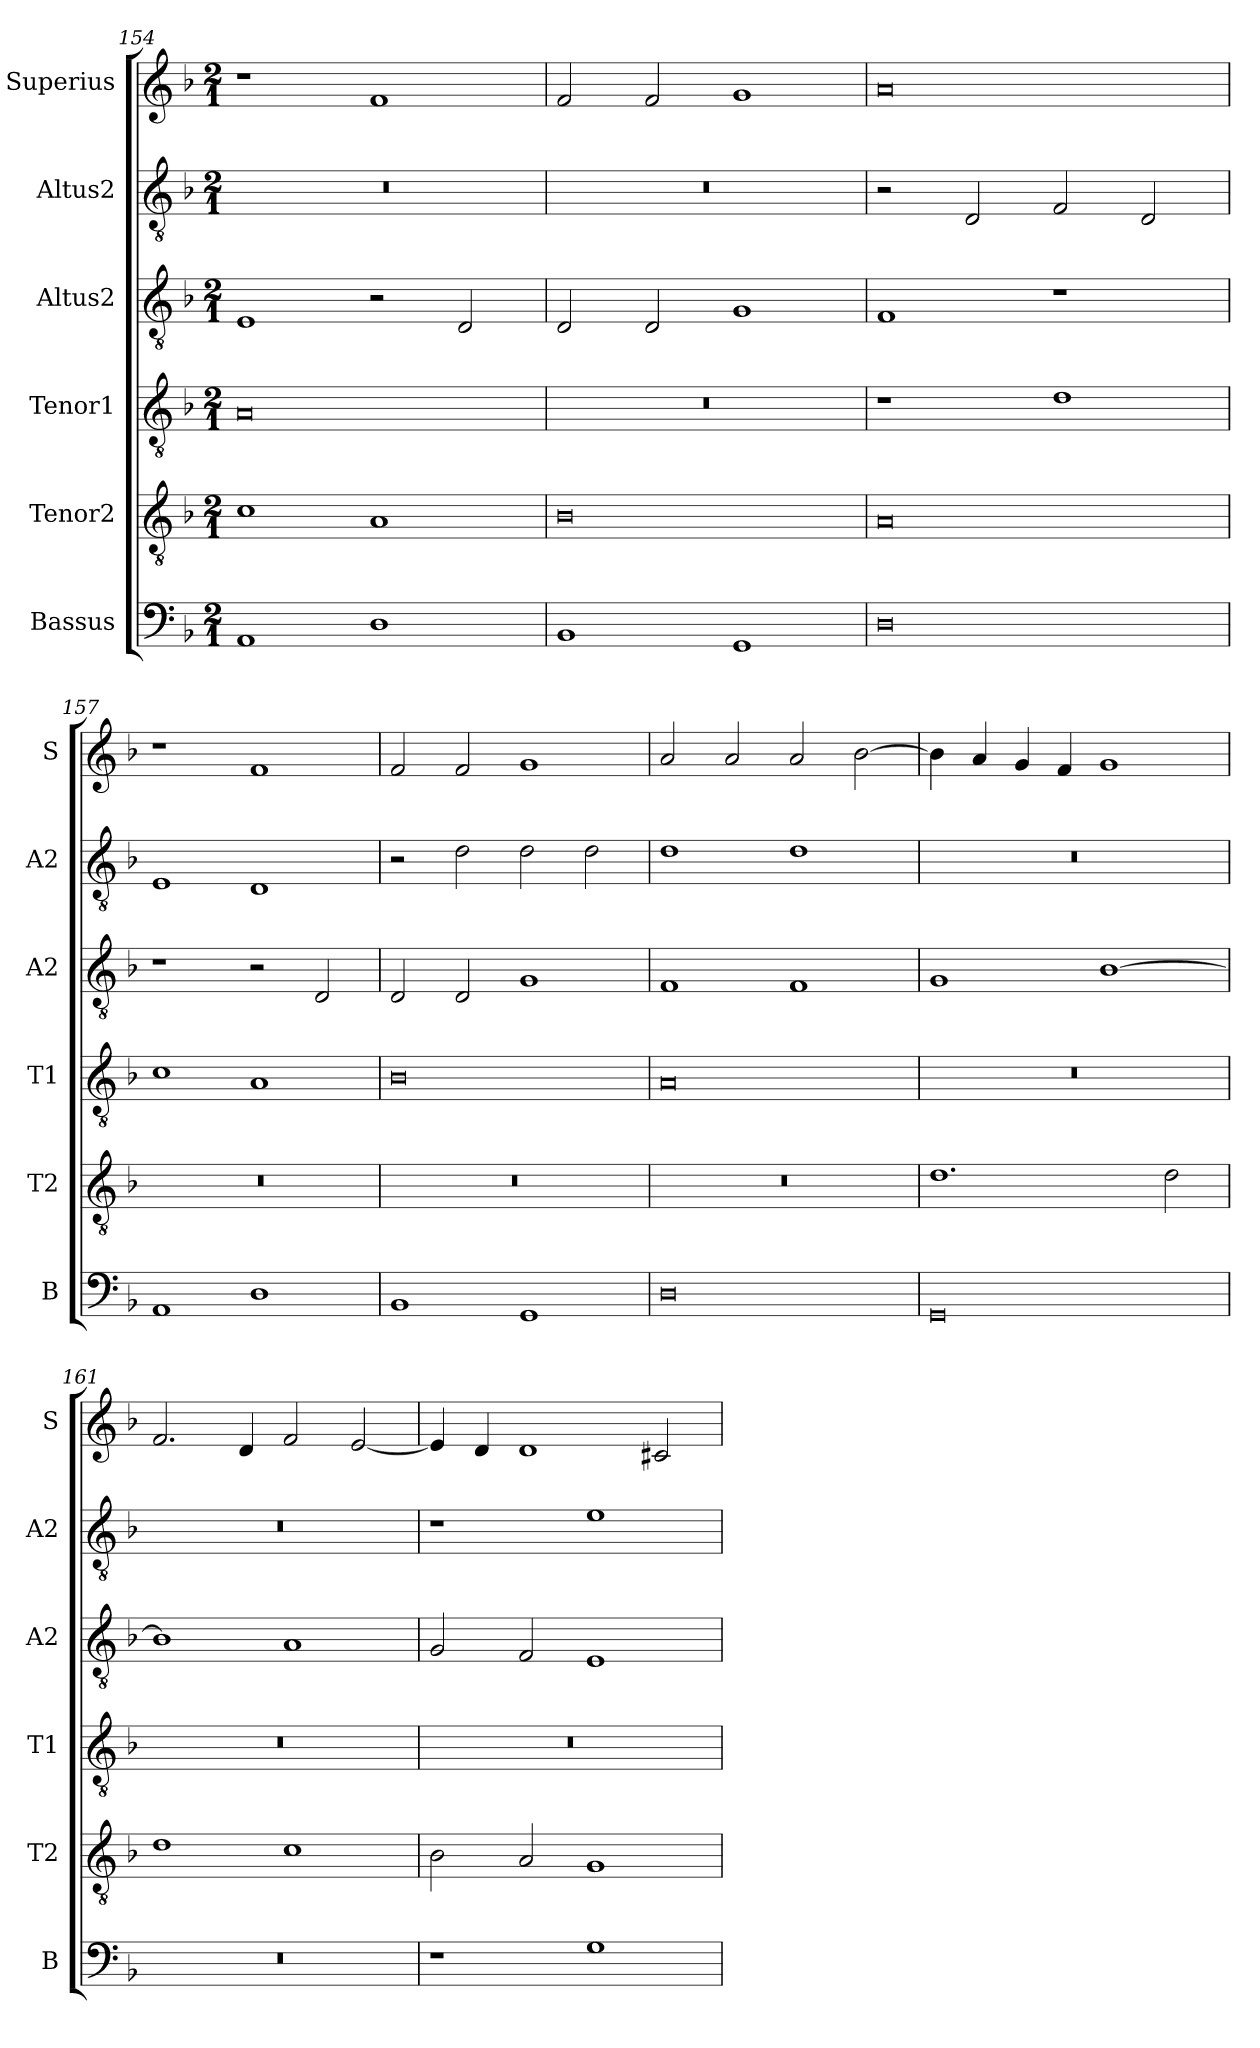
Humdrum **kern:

**kern	**kern	**kern	**kern	**kern	**kern
*part6	*part5	*part4	*part3	*part2	*part1
*staff6	*staff5	*staff4	*staff3	*staff2	*staff1
*I"Bassus	*I"Tenor2	*I"Tenor1	*I"Altus2	*I"Altus2	*I"Superius
*I'B	*I'T2	*I'T1	*I'A2	*I'A2	*I'S
*clefF4	*clefGv2	*clefGv2	*clefGv2	*clefGv2	*clefG2
*k[b-]	*k[b-]	*k[b-]	*k[b-]	*k[b-]	*k[b-]
*M2/1	*M2/1	*M2/1	*M2/1	*M2/1	*M2/1
=154	=154	=154	=154	=154	=154
1AA	1c	0A	1E	0r	1r
1D	1A	.	2r	.	1f
.	.	.	2D/	.	.
=155	=155	=155	=155	=155	=155
1BB-	0B-	0r	2D/	0r	2f/
.	.	.	2D/	.	2f/
1GG	.	.	1G	.	1g
=156	=156	=156	=156	=156	=156
0D	0A	1r	1F	2r	0a
.	.	.	.	2D/	.
.	.	1d	1r	2F/	.
.	.	.	.	2D/	.
=157	=157	=157	=157	=157	=157
1AA	0r	1c	1r	1E	1r
1D	.	1A	2r	1D	1f
.	.	.	2D/	.	.
=158	=158	=158	=158	=158	=158
1BB-	0r	0B-	2D/	2r	2f/
.	.	.	2D/	2d\	2f/
1GG	.	.	1G	2d\	1g
.	.	.	.	2d\	.
=159	=159	=159	=159	=159	=159
0D	0r	0A	1F	1d	2a/
.	.	.	.	.	2a/
.	.	.	1F	1d	2a/
.	.	.	.	.	[2b-\
=160	=160	=160	=160	=160	=160
0GG	1.d	0r	1G	0r	4b-\]
.	.	.	.	.	4a/
.	.	.	.	.	4g/
.	.	.	.	.	4f/
.	.	.	[1B-	.	1g
.	2d\	.	.	.	.
=161	=161	=161	=161	=161	=161
0r	1d	0r	1B-]	0r	2.f/
.	.	.	.	.	4d/
.	1c	.	1A	.	2f/
.	.	.	.	.	[2e/
=162	=162	=162	=162	=162	=162
1r	2B-\	0r	2G/	1r	4e/]
.	.	.	.	.	4d/
.	2A/	.	2F/	.	1d
1G	1G	.	1E	1e	.
.	.	.	.	.	2c#X/
=	=	=	=	=	=
*-	*-	*-	*-	*-	*-
